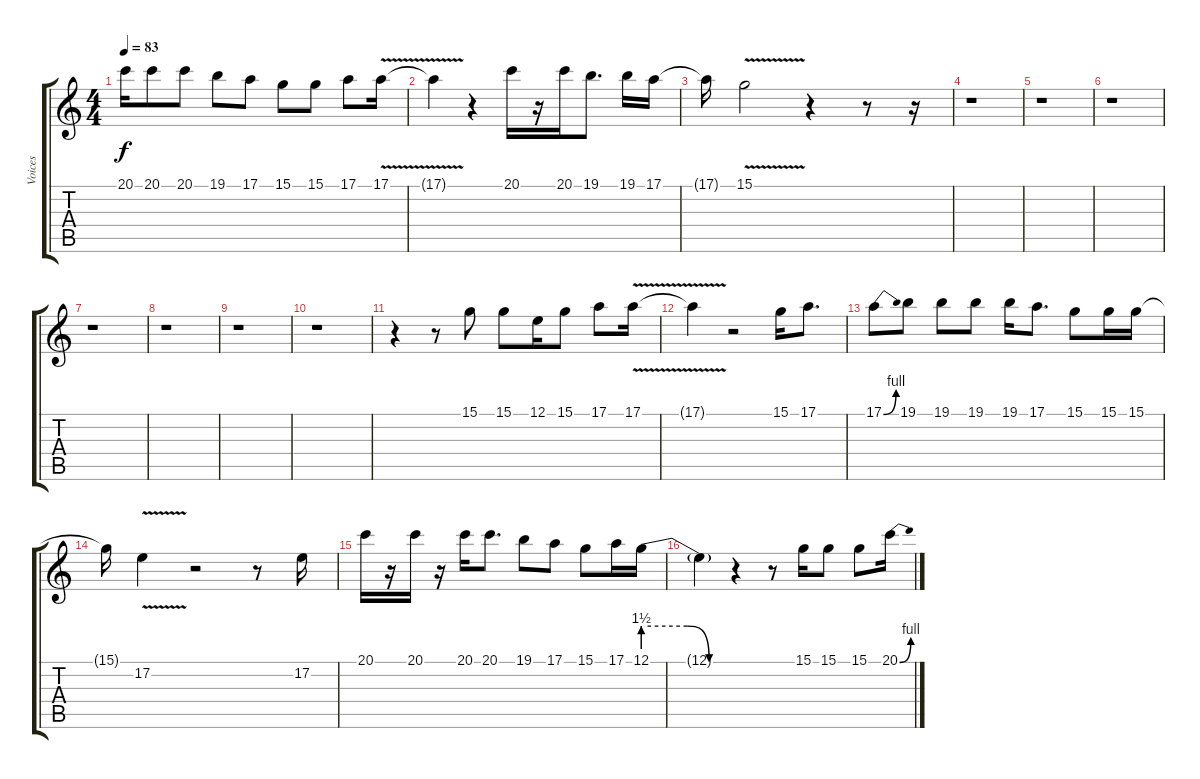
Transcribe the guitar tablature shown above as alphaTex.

\track ("Voices" "Voices") {instrument lead6voice}
\staff {score tabs}
\tuning (E4 B3 G3 D3 A2 E2) {hide}
\ts (4 4)
\tempo 83
\clef g2
\ks c
20.1.16{dy f} 20.1.8 20.1.8 19.1.8 17.1.8 15.1.8 15.1.8 17.1.8 17.1{v}.16 |
17.1{t}.4 r.4 20.1.16 r.16 20.1.16 19.1.8{d} 19.1.16 17.1.16 |
\section ("" "")
17.1{t}.16 15.1{v}.2 r.4 r.8 r.16 |
r.1 |
r.1 |
r.1 |
r.1 |
r.1 |
r.1 |
r.1 |
\section ("" "")
r.4 r.8 15.1.8 15.1.8 12.1.16 15.1.8 17.1.8 17.1{v}.16 |
17.1{t}.4 r.2 15.1.16 17.1.8{d} |
17.1{be (bend 0 0 60 4)}.8 19.1.8 19.1.8 19.1.8 19.1.16 17.1.8{d} 15.1.8 15.1.16 15.1.16 |
15.1{t}.16 17.2{v}.4 r.2 r.8 17.2.16 |
20.1.16 r.16 20.1.16 r.16 20.1.16 20.1.8{d} 19.1.8 17.1.8 15.1.8 17.1.16 12.1{be (custom 0 6 30 6 45 0 60 0)}.16 |
12.1{t}.4 r.4 r.8 15.1.16 15.1.8 15.1.8 20.1{be (bend 0 0 60 4)}.16
